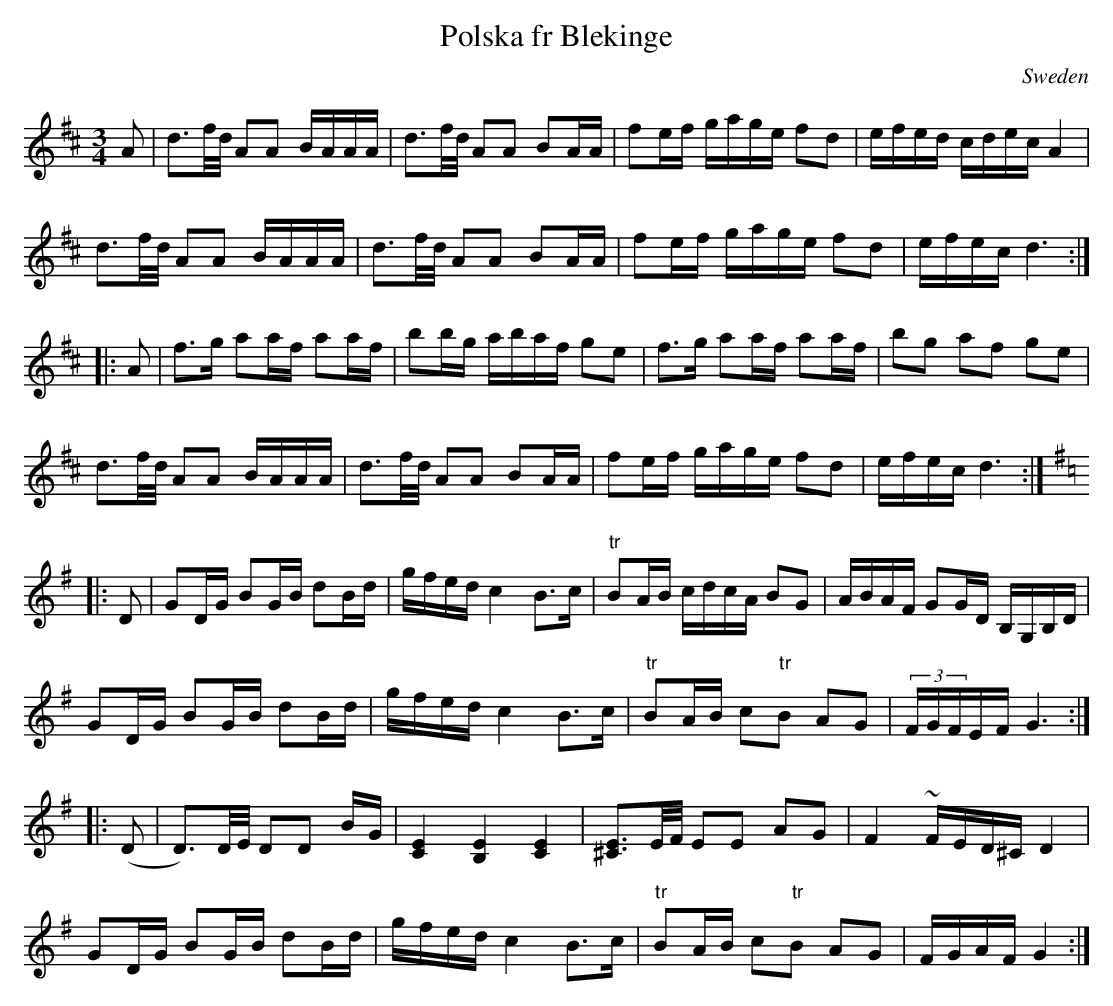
X:1
T:Polska fr Blekinge
L:1/16
M:3/4
O:Sweden
K:D major
A2|\
d3f/d/ A2A2 BAAA|d3f/d/ A2A2 B2AA|\
f2ef gage f2d2|efed cdec A4|
d3f/d/ A2A2 BAAA|d3f/d/ A2A2 B2AA|\
f2ef gage f2d2|efec d6::
A2|\
f3g a2af a2af|b2bg abaf g2e2|\
f3g a2af a2af|b2g2 a2f2 g2e2|
d3f/d/ A2A2 BAAA|d3f/d/ A2A2 B2AA|\
f2ef gage f2d2|efec d6::
K:G
D2|\
G2DG B2GB d2Bd|gfed c4 B3c|\
"tr"B2AB cdcA B2G2|ABAF G2GD B,G,B,D|
G2DG B2GB d2Bd|gfed c4 B3c|\
"tr"B2AB c2"tr"B2 A2G2|(3FGFEF G6::
(D2|D3)D/E/ D2D2 BG| [E4C4] [E4B,4] [E4C4]|\
[E3^C3]E/F/ E2E2 A2G2| F4 ~FED^C D4|
G2DG B2GB d2Bd|gfed c4 B3c|\
"tr"B2AB c2"tr"B2 A2G2| FGAF G4:|
